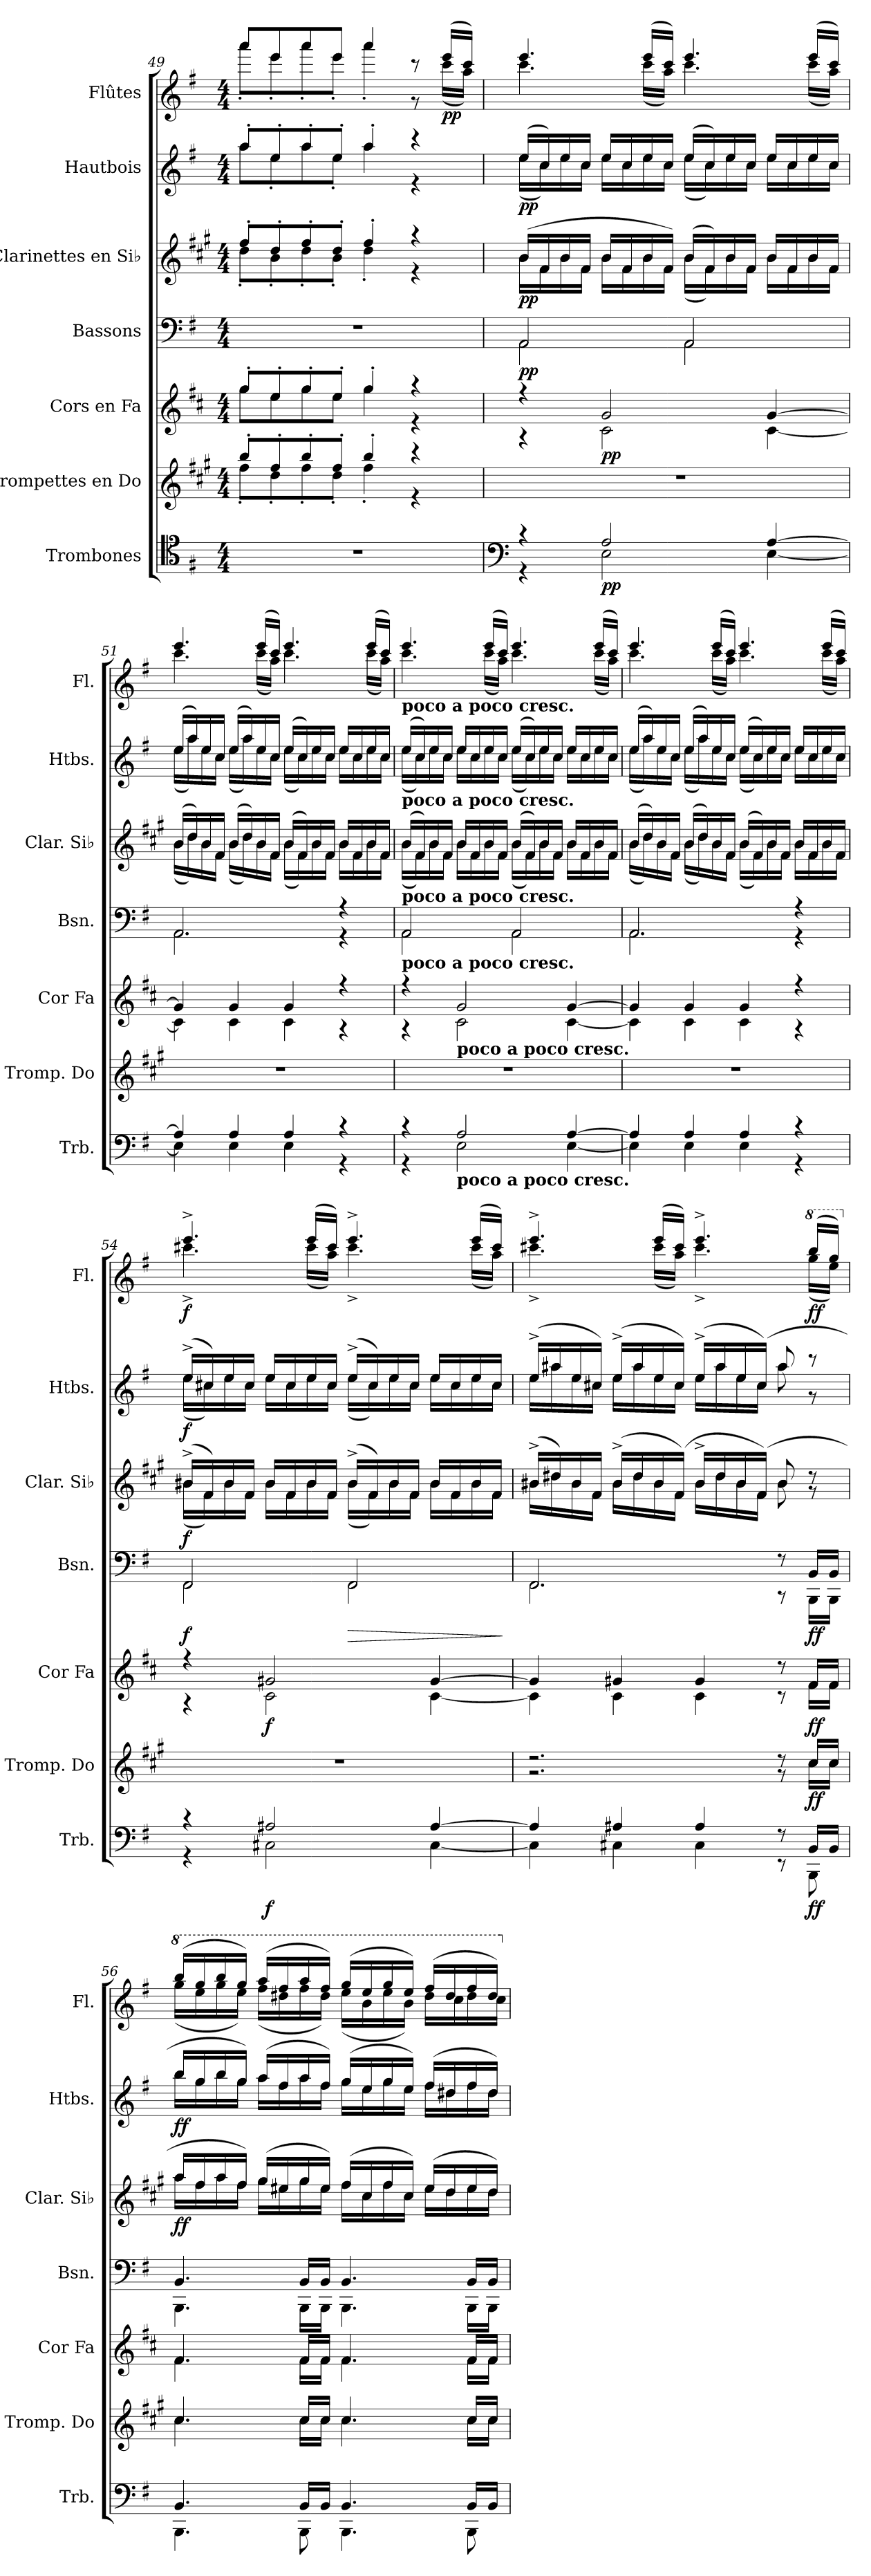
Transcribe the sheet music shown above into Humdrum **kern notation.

**kern	**dynam	**kern	**dynam	**kern	**dynam	**kern	**dynam	**kern	**dynam	**kern	**dynam	**kern	**dynam
*part7	*part7	*part6	*part6	*part5	*part5	*part4	*part4	*part3	*part3	*part2	*part2	*part1	*part1
*staff7	*staff7	*staff6	*staff6	*staff5	*staff5	*staff4	*staff4	*staff3	*staff3	*staff2	*staff2	*staff1	*staff1
*I"Trombones	*	*I"Trompettes en Do	*	*I"Cors en Fa	*	*I"Bassons	*	*I"Clarinettes en Si♭	*	*I"Hautbois	*	*I"Flûtes	*
*I'Trb.	*	*I'Tromp. Do	*	*I'Cor Fa	*	*I'Bsn.	*	*I'Clar. Si♭	*	*I'Htbs.	*	*I'Fl.	*
*clefC4	*	*clefG2	*	*clefG2	*	*clefF4	*	*clefG2	*	*clefG2	*	*clefG2	*
*	*	*ITrd1c2	*	*ITrd4c7	*	*	*	*ITrd1c2	*	*	*	*	*
*k[f#]	*	*k[f#]	*	*k[f#]	*	*k[f#]	*	*k[f#]	*	*k[f#]	*	*k[f#]	*
*M4/4	*	*M4/4	*	*M4/4	*	*M4/4	*	*M4/4	*	*M4/4	*	*M4/4	*
=49	=49	=49	=49	=49	=49	=49	=49	=49	=49	=49	=49	=49	=49
*	*	*^	*	*^	*	*	*	*^	*	*^	*	*^	*
1r	.	8aa'/L	8ee'\L	.	8cc'/L	8cc\L	.	1r	.	8ee'/L	8cc'\L	.	8aa'/L	8aa\L	.	8aaa/L	8aaa'\L	.
.	.	8ee'/	8cc'\	.	8a'/	8a\	.	.	.	8cc'/	8a'\	.	8ee'/	8ee'\	.	8eee/	8eee'\	.
.	.	8aa'/	8ee'\	.	8cc'/	8cc\	.	.	.	8ee'/	8cc'\	.	8aa'/	8aa\	.	8aaa/	8aaa'\	.
.	.	8ee'/J	8cc'\J	.	8a'/J	8a\J	.	.	.	8cc'/J	8a'\J	.	8ee'/J	8ee'\J	.	8eee/J	8eee'\J	.
.	.	4aa'/	4ee'\	.	4cc'/	4cc\	.	.	.	4ee'/	4cc'\	.	4aa'/	4aa\	.	4aaa/	4aaa'\	.
.	.	4r	4r	.	4r	4r	.	.	.	4r	4r	.	4r	4r	.	8r	8r	.
!	!	!	!	!	!	!	!	!	!	!	!	!	!	!	!	!	!	!LO:DY:b
.	.	.	.	.	.	.	.	.	.	.	.	.	.	.	.	(16eee/LL	(16ccc\LL	pp
.	.	.	.	.	.	.	.	.	.	.	.	.	.	.	.	16ccc/JJ)	16aa\JJ)	.
*	*	*v	*v	*	*	*	*	*	*	*	*	*	*	*	*	*	*	*
!!LO:PB:g=z	!!
=50	=50	=50	=50	=50	=50	=50	=50	=50	=50	=50	=50	=50	=50	=50	=50	=50	=50
*clefF4	*	*	*	*	*	*	*	*	*	*	*	*	*	*	*	*	*
*^	*	*	*	*	*	*	*^	*	*	*	*	*	*	*	*	*	*
!	!	!	!	!	!	!	!	!	!	!LO:DY:b	!	!	!LO:DY:b	!	!	!LO:DY:b	!	!	!
4r	4r	.	1r	.	4r	4r	.	2AA/	2AA\	pp	(16a/LL	16a\LL	pp	(16ee/LL	(16ee\LL	pp	4.eee/	4.ccc\	.
.	.	.	.	.	.	.	.	.	.	.	16e/	16e\	.	16cc/)	16cc\)	.	.	.	.
.	.	.	.	.	.	.	.	.	.	.	16a/	16a\	.	16ee/	16ee\	.	.	.	.
.	.	.	.	.	.	.	.	.	.	.	16e/JJ	16e\JJ	.	16cc/JJ	16cc\JJ	.	.	.	.
!	!	!LO:DY:b	!	!	!	!	!LO:DY:b	!	!	!	!	!	!	!	!	!	!	!	!
2A/	2E\	pp	.	.	2c/	2F#\	pp	.	.	.	16a/LL	16a\LL	.	16ee/LL	16ee\LL	.	.	.	.
.	.	.	.	.	.	.	.	.	.	.	16e/	16e\	.	16cc/	16cc\	.	.	.	.
.	.	.	.	.	.	.	.	.	.	.	16a/	16a\	.	16ee/	16ee\	.	(16eee/LL	(16ccc\LL	.
.	.	.	.	.	.	.	.	.	.	.	16e/JJ)	16e\JJ	.	16cc/JJ	16cc\JJ	.	16ccc/JJ)	16aa\JJ)	.
.	.	.	.	.	.	.	.	2AA/	2AA\	.	(16a/LL	(16a\LL	.	(16ee/LL	(16ee\LL	.	4.eee/	4.ccc\	.
.	.	.	.	.	.	.	.	.	.	.	16e/)	16e\)	.	16cc/)	16cc\)	.	.	.	.
.	.	.	.	.	.	.	.	.	.	.	16a/	16a\	.	16ee/	16ee\	.	.	.	.
.	.	.	.	.	.	.	.	.	.	.	16e/JJ	16e\JJ	.	16cc/JJ	16cc\JJ	.	.	.	.
[4A/	[4E\	.	.	.	[4c/	[4F#\	.	.	.	.	16a/LL	16a\LL	.	16ee/LL	16ee\LL	.	.	.	.
.	.	.	.	.	.	.	.	.	.	.	16e/	16e\	.	16cc/	16cc\	.	.	.	.
.	.	.	.	.	.	.	.	.	.	.	16a/	16a\	.	16ee/	16ee\	.	(16eee/LL	(16ccc\LL	.
.	.	.	.	.	.	.	.	.	.	.	16e/JJ	16e\JJ	.	16cc/JJ	16cc\JJ	.	16ccc/JJ)	16aa\JJ)	.
=51	=51	=51	=51	=51	=51	=51	=51	=51	=51	=51	=51	=51	=51	=51	=51	=51	=51	=51	=51
4A/]	4E\]	.	1r	.	4c/]	4F#\]	.	2.AA/	2.AA\	.	(16a/LL	(16a\LL	.	(16ee/LL	(16ee\LL	.	4.eee/	4.ccc\	.
.	.	.	.	.	.	.	.	.	.	.	16cc/)	16cc\)	.	16aa/)	16aa\)	.	.	.	.
.	.	.	.	.	.	.	.	.	.	.	16a/	16a\	.	16ee/	16ee\	.	.	.	.
.	.	.	.	.	.	.	.	.	.	.	16e/JJ	16e\JJ	.	16cc/JJ	16cc\JJ	.	.	.	.
4A/	4E\	.	.	.	4c/	4F#\	.	.	.	.	(16a/LL	(16a\LL	.	(16ee/LL	(16ee\LL	.	.	.	.
.	.	.	.	.	.	.	.	.	.	.	16cc/)	16cc\)	.	16aa/)	16aa\)	.	.	.	.
.	.	.	.	.	.	.	.	.	.	.	16a/	16a\	.	16ee/	16ee\	.	(16eee/LL	(16ccc\LL	.
.	.	.	.	.	.	.	.	.	.	.	16e/JJ	16e\JJ	.	16cc/JJ	16cc\JJ	.	16ccc/JJ)	16aa\JJ)	.
4A/	4E\	.	.	.	4c/	4F#\	.	.	.	.	(16a/LL	(16a\LL	.	(16ee/LL	(16ee\LL	.	4.eee/	4.ccc\	.
.	.	.	.	.	.	.	.	.	.	.	16e/)	16e\)	.	16cc/)	16cc\)	.	.	.	.
.	.	.	.	.	.	.	.	.	.	.	16a/	16a\	.	16ee/	16ee\	.	.	.	.
.	.	.	.	.	.	.	.	.	.	.	16e/JJ	16e\JJ	.	16cc/JJ	16cc\JJ	.	.	.	.
4r	4r	.	.	.	4r	4r	.	4r	4r	.	16a/LL	16a\LL	.	16ee/LL	16ee\LL	.	.	.	.
.	.	.	.	.	.	.	.	.	.	.	16e/	16e\	.	16cc/	16cc\	.	.	.	.
.	.	.	.	.	.	.	.	.	.	.	16a/	16a\	.	16ee/	16ee\	.	(16eee/LL	(16ccc\LL	.
.	.	.	.	.	.	.	.	.	.	.	16e/JJ	16e\JJ	.	16cc/JJ	16cc\JJ	.	16ccc/JJ)	16aa\JJ)	.
!!LO:PB:g=z	!!
=52	=52	=52	=52	=52	=52	=52	=52	=52	=52	=52	=52	=52	=52	=52	=52	=52	=52	=52	=52
!	!	!	!	!	!	!	!	!	!	!	!	!	!	!	!	!	!LO:TX:b:B:t=poco a poco cresc.	!	!
!	!	!	!	!	!	!	!	!	!	!	!	!	!	!LO:TX:b:B:t=poco a poco cresc.	!	!	!	!	!
!	!	!	!	!	!	!	!	!	!	!	!LO:TX:b:B:t=poco a poco cresc.	!	!	!	!	!	!	!	!
!	!	!	!	!	!	!	!	!LO:TX:b:B:t=poco a poco cresc.	!	!	!	!	!	!	!	!	!	!	!
4r	4r	.	1r	.	4r	4r	.	2AA/	2AA\	.	(16a/LL	(16a\LL	.	(16ee/LL	(16ee\LL	.	4.eee/	4.ccc\	.
.	.	.	.	.	.	.	.	.	.	.	16e/)	16e\)	.	16cc/)	16cc\)	.	.	.	.
.	.	.	.	.	.	.	.	.	.	.	16a/	16a\	.	16ee/	16ee\	.	.	.	.
.	.	.	.	.	.	.	.	.	.	.	16e/JJ	16e\JJ	.	16cc/JJ	16cc\JJ	.	.	.	.
!	!	!	!	!	!LO:TX:b:B:t=poco a poco cresc.	!	!	!	!	!	!	!	!	!	!	!	!	!	!
!LO:TX:b:B:t=poco a poco cresc.	!	!	!	!	!	!	!	!	!	!	!	!	!	!	!	!	!	!	!
2A/	2E\	.	.	.	2c/	2F#\	.	.	.	.	16a/LL	16a\LL	.	16ee/LL	16ee\LL	.	.	.	.
.	.	.	.	.	.	.	.	.	.	.	16e/	16e\	.	16cc/	16cc\	.	.	.	.
.	.	.	.	.	.	.	.	.	.	.	16a/	16a\	.	16ee/	16ee\	.	(16eee/LL	(16ccc\LL	.
.	.	.	.	.	.	.	.	.	.	.	16e/JJ	16e\JJ	.	16cc/JJ	16cc\JJ	.	16ccc/JJ)	16aa\JJ)	.
.	.	.	.	.	.	.	.	2AA/	2AA\	.	(16a/LL	(16a\LL	.	(16ee/LL	(16ee\LL	.	4.eee/	4.ccc\	.
.	.	.	.	.	.	.	.	.	.	.	16e/)	16e\)	.	16cc/)	16cc\)	.	.	.	.
.	.	.	.	.	.	.	.	.	.	.	16a/	16a\	.	16ee/	16ee\	.	.	.	.
.	.	.	.	.	.	.	.	.	.	.	16e/JJ	16e\JJ	.	16cc/JJ	16cc\JJ	.	.	.	.
[4A/	[4E\	.	.	.	[4c/	[4F#\	.	.	.	.	16a/LL	16a\LL	.	16ee/LL	16ee\LL	.	.	.	.
.	.	.	.	.	.	.	.	.	.	.	16e/	16e\	.	16cc/	16cc\	.	.	.	.
.	.	.	.	.	.	.	.	.	.	.	16a/	16a\	.	16ee/	16ee\	.	(16eee/LL	(16ccc\LL	.
.	.	.	.	.	.	.	.	.	.	.	16e/JJ	16e\JJ	.	16cc/JJ	16cc\JJ	.	16ccc/JJ)	16aa\JJ)	.
=53	=53	=53	=53	=53	=53	=53	=53	=53	=53	=53	=53	=53	=53	=53	=53	=53	=53	=53	=53
4A/]	4E\]	.	1r	.	4c/]	4F#\]	.	2.AA/	2.AA\	.	(16a/LL	(16a\LL	.	(16ee/LL	(16ee\LL	.	4.eee/	4.ccc\	.
.	.	.	.	.	.	.	.	.	.	.	16cc/)	16cc\)	.	16aa/)	16aa\)	.	.	.	.
.	.	.	.	.	.	.	.	.	.	.	16a/	16a\	.	16ee/	16ee\	.	.	.	.
.	.	.	.	.	.	.	.	.	.	.	16e/JJ	16e\JJ	.	16cc/JJ	16cc\JJ	.	.	.	.
4A/	4E\	.	.	.	4c/	4F#\	.	.	.	.	(16a/LL	(16a\LL	.	(16ee/LL	(16ee\LL	.	.	.	.
.	.	.	.	.	.	.	.	.	.	.	16cc/)	16cc\)	.	16aa/)	16aa\)	.	.	.	.
.	.	.	.	.	.	.	.	.	.	.	16a/	16a\	.	16ee/	16ee\	.	(16eee/LL	(16ccc\LL	.
.	.	.	.	.	.	.	.	.	.	.	16e/JJ	16e\JJ	.	16cc/JJ	16cc\JJ	.	16ccc/JJ)	16aa\JJ)	.
4A/	4E\	.	.	.	4c/	4F#\	.	.	.	.	(16a/LL	(16a\LL	.	(16ee/LL	(16ee\LL	.	4.eee/	4.ccc\	.
.	.	.	.	.	.	.	.	.	.	.	16e/)	16e\)	.	16cc/)	16cc\)	.	.	.	.
.	.	.	.	.	.	.	.	.	.	.	16a/	16a\	.	16ee/	16ee\	.	.	.	.
.	.	.	.	.	.	.	.	.	.	.	16e/JJ	16e\JJ	.	16cc/JJ	16cc\JJ	.	.	.	.
4r	4r	.	.	.	4r	4r	.	4r	4r	.	16a/LL	16a\LL	.	16ee/LL	16ee\LL	.	.	.	.
.	.	.	.	.	.	.	.	.	.	.	16e/	16e\	.	16cc/	16cc\	.	.	.	.
.	.	.	.	.	.	.	.	.	.	.	16a/	16a\	.	16ee/	16ee\	.	(16eee/LL	(16ccc\LL	.
.	.	.	.	.	.	.	.	.	.	.	16e/JJ	16e\JJ	.	16cc/JJ	16cc\JJ	.	16ccc/JJ)	16aa\JJ)	.
!!LO:PB:g=z	!!
=54	=54	=54	=54	=54	=54	=54	=54	=54	=54	=54	=54	=54	=54	=54	=54	=54	=54	=54	=54
!	!	!	!	!	!	!	!	!	!	!LO:DY:b	!	!	!LO:DY:b	!	!	!LO:DY:b	!	!	!LO:DY:b
4r	4r	.	1r	.	4r	4r	.	2FF#/	2FF#\	f	(16a#X^/LL	(16a#\LL	f	(16ee^/LL	(16ee\LL	f	4.eee^/	4.ccc#X^\	f
.	.	.	.	.	.	.	.	.	.	.	16e/)	16e\)	.	16cc#X/)	16cc#\)	.	.	.	.
.	.	.	.	.	.	.	.	.	.	.	16a#/	16a#\	.	16ee/	16ee\	.	.	.	.
.	.	.	.	.	.	.	.	.	.	.	16e/JJ	16e\JJ	.	16cc#/JJ	16cc#\JJ	.	.	.	.
!	!	!LO:DY:b	!	!	!	!	!LO:DY:b	!	!	!	!	!	!	!	!	!	!	!	!
2A#X/	2C#X\	f	.	.	2c#X/	2F#\	f	.	.	.	16a#/LL	16a#\LL	.	16ee/LL	16ee\LL	.	.	.	.
.	.	.	.	.	.	.	.	.	.	.	16e/	16e\	.	16cc#/	16cc#\	.	.	.	.
.	.	.	.	.	.	.	.	.	.	.	16a#/	16a#\	.	16ee/	16ee\	.	(16eee/LL	(16ccc#\LL	.
.	.	.	.	.	.	.	.	.	.	.	16e/JJ	16e\JJ	.	16cc#/JJ	16cc#\JJ	.	16ccc#/JJ)	16aa\JJ)	.
!	!	!	!	!	!	!	!	!	!	!LO:HP:b	!	!	!	!	!	!	!	!	!
.	.	.	.	.	.	.	.	2FF#/	2FF#\	>	(16a#^/LL	(16a#\LL	.	(16ee^/LL	(16ee\LL	.	4.eee^/	4.ccc#^\	.
.	.	.	.	.	.	.	.	.	.	.	16e/)	16e\)	.	16cc#/)	16cc#\)	.	.	.	.
.	.	.	.	.	.	.	.	.	.	.	16a#/	16a#\	.	16ee/	16ee\	.	.	.	.
.	.	.	.	.	.	.	.	.	.	.	16e/JJ	16e\JJ	.	16cc#/JJ	16cc#\JJ	.	.	.	.
[4A#/	[4C#\	.	.	.	[4c#/	[4F#\	.	.	.	.	16a#/LL	16a#\LL	.	16ee/LL	16ee\LL	.	.	.	.
.	.	.	.	.	.	.	.	.	.	.	16e/	16e\	.	16cc#/	16cc#\	.	.	.	.
.	.	.	.	.	.	.	.	.	.	.	16a#/	16a#\	.	16ee/	16ee\	.	(16eee/LL	(16ccc#\LL	.
.	.	.	.	.	.	.	.	.	.	.	16e/JJ	16e\JJ	.	16cc#/JJ	16cc#\JJ	.	16ccc#/JJ)	16aa\JJ)	.
*	*	*	*	*	*v	*v	*	*	*	*	*v	*v	*	*v	*v	*	*v	*v	*
*v	*v	*	*	*	*	*	*v	*v	*	*	*	*	*	*	*
.	.	.	.	.	.	.	]	.	.	.	.	.	.
=55	=55	=55	=55	=55	=55	=55	=55	=55	=55	=55	=55	=55	=55
*^	*	*^	*	*^	*	*^	*	*^	*	*^	*	*^	*
4A#/]	4C#\]	.	2.r	2.r	.	4c#/]	4F#\]	.	2.FF#/	2.FF#\	.	(16a#X^/LL	(16a#\LL	.	(16ee^/LL	(16ee\LL	.	4.eee^/	4.ccc#X^\	.
.	.	.	.	.	.	.	.	.	.	.	.	16cc#X/)	16cc#\	.	16aa#X/	16aa#\	.	.	.	.
.	.	.	.	.	.	.	.	.	.	.	.	16a#/	16a#\	.	16ee/	16ee\	.	.	.	.
.	.	.	.	.	.	.	.	.	.	.	.	(16e/JJ	16e\JJ	.	(16cc#X/JJ)	16cc#\JJ	.	.	.	.
4A#X/	4C#X\	.	.	.	.	4c#X/	4F#\	.	.	.	.	(16a#^/LL	16a#\LL	.	(16ee^/LL	16ee\LL	.	.	.	.
.	.	.	.	.	.	.	.	.	.	.	.	16cc#/	16cc#\	.	16aa#/	16aa#\	.	.	.	.
.	.	.	.	.	.	.	.	.	.	.	.	16a#/	16a#\	.	16ee/	16ee\	.	(16eee/LL	(16ccc#\LL	.
.	.	.	.	.	.	.	.	.	.	.	.	(16e/JJ)	16e\JJ	.	(16cc#/JJ)	16cc#\JJ	.	16ccc#/JJ)	16aa\JJ)	.
4A#/	4C#\	.	.	.	.	4c#/	4F#\	.	.	.	.	16a#^/LL	16a#\LL	.	(16ee^/LL	(16ee\LL	.	4.eee^/	4.ccc#^\	.
.	.	.	.	.	.	.	.	.	.	.	.	16cc#/	16cc#\	.	16aa#/	16aa#\	.	.	.	.
.	.	.	.	.	.	.	.	.	.	.	.	16a#/	16a#\	.	16ee/	16ee\	.	.	.	.
.	.	.	.	.	.	.	.	.	.	.	.	(16e/JJ)	16e\JJ	.	(16cc#/JJ)	16cc#\JJ	.	.	.	.
8r	8r	.	8r	8r	.	8r	8r	.	8r	8r	.	8a#/	8a#\	.	8aa#/	8aa#\	.	.	.	.
*	*	*	*	*	*	*	*	*	*	*	*	*	*	*	*	*	*	*8va	*	*
!	!	!LO:DY:b	!	!	!LO:DY:b	!	!	!LO:DY:b	!	!	!LO:DY:b	!	!	!	!	!	!	!	!	!LO:DY:b
16BB/LL	8BBB\	ff	16b/LL	16b\LL	ff	16B/LL	16B\LL	ff	16BB/LL	16BBB\LL	ff	8r	8r	.	8r	8r	.	(16bbb/LL	(16ggg\LL	ff
16BB/JJ	.	.	16b/JJ	16b\JJ	.	16B/JJ	16B\JJ	.	16BB/JJ	16BBB\JJ	.	.	.	.	.	.	.	16ggg/JJ)	16eee\JJ)	.
!!LO:PB:g=z	!!
=56	=56	=56	=56	=56	=56	=56	=56	=56	=56	=56	=56	=56	=56	=56	=56	=56	=56	=56	=56	=56
*	*	*	*	*	*	*	*	*	*	*	*	*	*	*	*	*	*	*X8va	*	*
*	*	*	*	*	*	*	*	*	*	*	*	*	*	*	*	*	*	*8va	*	*
!	!	!	!	!	!	!	!	!	!	!	!	!	!	!LO:DY:b	!	!	!LO:DY:b	!	!	!
4.BB/	4.BBB\	.	4.b/	4.b\	.	4.B/	4.B\	.	4.BB/	4.BBB\	.	16gg/LL	16gg\LL	ff	16bb/LL	16bb\LL	ff	(16bbb/LL	(16ggg\LL	.
.	.	.	.	.	.	.	.	.	.	.	.	16ee/	16ee\	.	16gg/	16gg\	.	16ggg/	16eee\	.
.	.	.	.	.	.	.	.	.	.	.	.	16gg/	16gg\	.	16bb/	16bb\	.	16bbb/	16ggg\	.
.	.	.	.	.	.	.	.	.	.	.	.	16ee/JJ)	16ee\JJ	.	16gg/JJ)	16gg\JJ	.	16ggg/JJ)	16eee\JJ)	.
.	.	.	.	.	.	.	.	.	.	.	.	(16ff#/LL	16ff#\LL	.	(16aa/LL	16aa\LL	.	(16aaa/LL	(16fff#\LL	.
.	.	.	.	.	.	.	.	.	.	.	.	16dd#X/	16dd#\	.	16ff#/	16ff#\	.	16fff#/	16ddd#X\	.
16BB/LL	8BBB\	.	16b/LL	16b\LL	.	16B/LL	16B\LL	.	16BB/LL	16BBB\LL	.	16ff#/	16ff#\	.	16aa/	16aa\	.	16aaa/	16fff#\	.
16BB/JJ	.	.	16b/JJ	16b\JJ	.	16B/JJ	16B\JJ	.	16BB/JJ	16BBB\JJ	.	16dd#/JJ)	16dd#\JJ	.	16ff#/JJ)	16ff#\JJ	.	16fff#/JJ)	16ddd#\JJ)	.
4.BB/	4.BBB\	.	4.b/	4.b\	.	4.B/	4.B\	.	4.BB/	4.BBB\	.	(16ee/LL	16ee\LL	.	(16gg/LL	16gg\LL	.	(16ggg/LL	(16eee\LL	.
.	.	.	.	.	.	.	.	.	.	.	.	16b/	16b\	.	16ee/	16ee\	.	16eee/	16bb\	.
.	.	.	.	.	.	.	.	.	.	.	.	16ee/	16ee\	.	16gg/	16gg\	.	16ggg/	16eee\	.
.	.	.	.	.	.	.	.	.	.	.	.	16b/JJ)	16b\JJ	.	16ee/JJ)	16ee\JJ	.	16eee/JJ)	16bb\JJ)	.
.	.	.	.	.	.	.	.	.	.	.	.	(16dd#/LL	16dd#\LL	.	(16ff#/LL	16ff#\LL	.	(16fff#/LL	16ddd#\LL	.
.	.	.	.	.	.	.	.	.	.	.	.	16cc/	16cc\	.	16dd#X/	16dd#\	.	16ddd#/	16ccc\	.
16BB/LL	8BBB\	.	16b/LL	16b\LL	.	16B/LL	16B\LL	.	16BB/LL	16BBB\LL	.	16dd#/	16dd#\	.	16ff#/	16ff#\	.	16fff#/	16ddd#\	.
16BB/JJ	.	.	16b/JJ	16b\JJ	.	16B/JJ	16B\JJ	.	16BB/JJ	16BBB\JJ	.	16cc/JJ)	16cc\JJ	.	16dd#/JJ)	16dd#\JJ	.	16ddd#/JJ)	16ccc\JJ	.
*v	*v	*	*	*	*	*	*	*	*	*	*	*	*	*	*	*	*	*	*	*
*	*	*	*	*	*	*	*	*	*	*	*	*	*	*	*	*	*X8va	*	*
*	*	*v	*v	*	*	*	*	*v	*v	*	*v	*v	*	*v	*v	*	*v	*v	*
*	*	*	*	*v	*v	*	*	*	*	*	*	*	*	*
=	=	=	=	=	=	=	=	=	=	=	=	=	=
*-	*-	*-	*-	*-	*-	*-	*-	*-	*-	*-	*-	*-	*-
